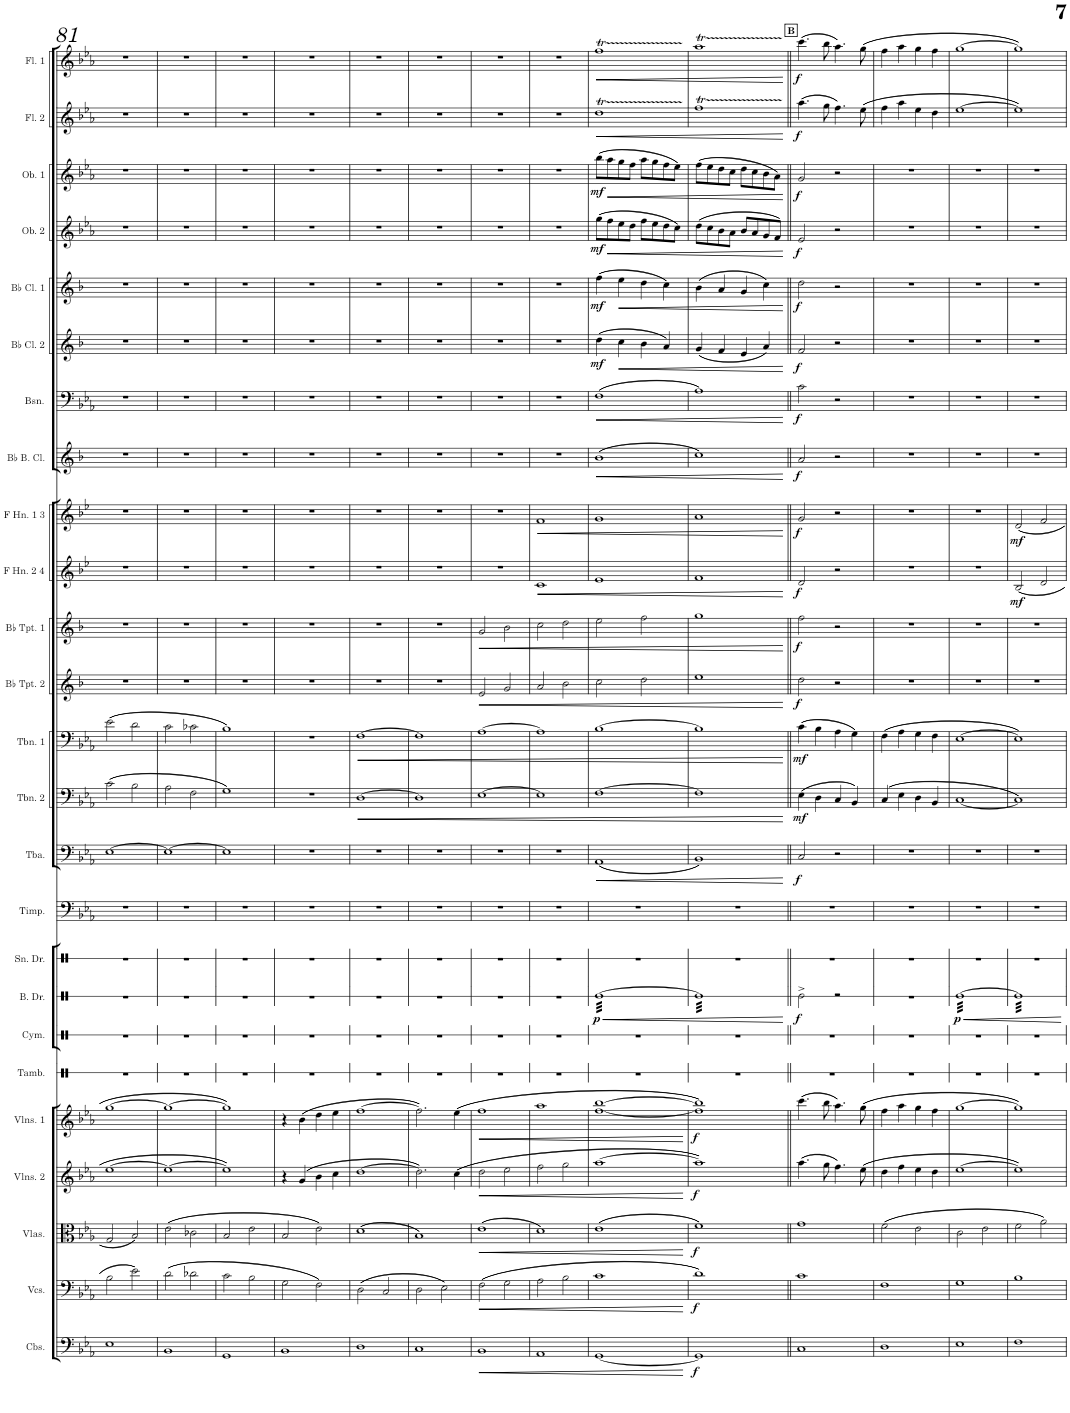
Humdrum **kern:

**kern	**dynam	**kern	**dynam	**kern	**dynam	**kern	**dynam	**kern	**dynam	**kern	**kern	**kern	**dynam	**kern	**kern	**kern	**dynam	**kern	**dynam	**kern	**dynam	**kern	**dynam	**kern	**dynam	**kern	**dynam	**kern	**dynam	**kern	**dynam	**kern	**dynam	**kern	**dynam	**kern	**dynam	**kern	**dynam	**kern	**dynam	**kern	**dynam	**kern	**dynam
*part25	*part25	*part24	*part24	*part23	*part23	*part22	*part22	*part21	*part21	*part20	*part19	*part18	*part18	*part17	*part16	*part15	*part15	*part14	*part14	*part13	*part13	*part12	*part12	*part11	*part11	*part10	*part10	*part9	*part9	*part8	*part8	*part7	*part7	*part6	*part6	*part5	*part5	*part4	*part4	*part3	*part3	*part2	*part2	*part1	*part1
*staff25	*staff25	*staff24	*staff24	*staff23	*staff23	*staff22	*staff22	*staff21	*staff21	*staff20	*staff19	*staff18	*staff18	*staff17	*staff16	*staff15	*staff15	*staff14	*staff14	*staff13	*staff13	*staff12	*staff12	*staff11	*staff11	*staff10	*staff10	*staff9	*staff9	*staff8	*staff8	*staff7	*staff7	*staff6	*staff6	*staff5	*staff5	*staff4	*staff4	*staff3	*staff3	*staff2	*staff2	*staff1	*staff1
*I"Contrabasses	*	*I"Violoncellos	*	*I"Violas	*	*I"Violins 2	*	*I"Violins 1	*	*I"Tambourine	*I"Cymbal	*I"Bass Drum	*	*I"Snare Drum	*I"Timpani	*I"Tuba	*	*I"Trombone 2	*	*I"Trombone 1	*	*I"Bb Trumpet 2	*	*I"Bb Trumpet 1	*	*I"F Horn 2 &amp; 4	*	*I"F Horn 1 &amp; 3	*	*I"Bb Bass Clarinet	*	*I"Bassoon	*	*I"Bb Clarinet 2	*	*I"Bb Clarinet 1	*	*I"Oboe 2	*	*I"Oboe 1	*	*I"Flute 2	*	*I"Flute 1	*
*I'Cbs.	*	*I'Vcs.	*	*I'Vlas.	*	*I'Vlns. 2	*	*I'Vlns. 1	*	*I'Tamb.	*I'Cym.	*I'B. Dr.	*	*I'Sn. Dr.	*I'Timp.	*I'Tba.	*	*I'Tbn. 2	*	*I'Tbn. 1	*	*I'Bb Tpt. 2	*	*I'Bb Tpt. 1	*	*I'F Hn. 2 4	*	*I'F Hn. 1 3	*	*I'Bb B. Cl.	*	*I'Bsn.	*	*I'Bb Cl. 2	*	*I'Bb Cl. 1	*	*I'Ob. 2	*	*I'Ob. 1	*	*I'Fl. 2	*	*I'Fl. 1	*
!!LO:PB:g=z
*clefF4	*	*clefF4	*	*clefC3	*	*clefG2	*	*clefG2	*	*clefX	*clefX	*clefX	*	*clefX	*clefF4	*clefF4	*	*clefF4	*	*clefF4	*	*clefG2	*	*clefG2	*	*clefG2	*	*clefG2	*	*clefG2	*	*clefF4	*	*clefG2	*	*clefG2	*	*clefG2	*	*clefG2	*	*clefG2	*	*clefG2	*
*Trd7c12	*	*	*	*	*	*	*	*	*	*	*	*	*	*	*	*	*	*	*	*	*	*Trd1c2	*	*Trd1c2	*	*Trd4c7	*	*Trd4c7	*	*Trd8c14	*	*	*	*Trd1c2	*	*Trd1c2	*	*	*	*	*	*	*	*	*
*k[b-e-a-]	*	*k[b-e-a-]	*	*k[b-e-a-]	*	*k[b-e-a-]	*	*k[b-e-a-]	*	*k[]	*k[]	*k[]	*	*k[]	*k[b-e-a-]	*k[b-e-a-]	*	*k[b-e-a-]	*	*k[b-e-a-]	*	*k[b-]	*	*k[b-]	*	*k[b-e-]	*	*k[b-e-]	*	*k[b-]	*	*k[b-e-a-]	*	*k[b-]	*	*k[b-]	*	*k[b-e-a-]	*	*k[b-e-a-]	*	*k[b-e-a-]	*	*k[b-e-a-]	*
*M4/4	*	*M4/4	*	*M4/4	*	*M4/4	*	*M4/4	*	*M4/4	*M4/4	*M4/4	*	*M4/4	*M4/4	*M4/4	*	*M4/4	*	*M4/4	*	*M4/4	*	*M4/4	*	*M4/4	*	*M4/4	*	*M4/4	*	*M4/4	*	*M4/4	*	*M4/4	*	*M4/4	*	*M4/4	*	*M4/4	*	*M4/4	*
=81	=81	=81	=81	=81	=81	=81	=81	=81	=81	=81	=81	=81	=81	=81	=81	=81	=81	=81	=81	=81	=81	=81	=81	=81	=81	=81	=81	=81	=81	=81	=81	=81	=81	=81	=81	=81	=81	=81	=81	=81	=81	=81	=81	=81	=81
1E-	.	2B-\	.	2G/	.	[1ee-	.	[1gg	.	1r	1r	1r	.	1r	1r	[1E-	.	(2c\	.	(2e-\	.	1r	.	1r	.	1r	.	1r	.	1r	.	1r	.	1r	.	1r	.	1r	.	1r	.	1r	.	1r	.
.	.	2e-\	.	2B-/	.	.	.	.	.	.	.	.	.	.	.	.	.	2B-\	.	2d\	.	.	.	.	.	.	.	.	.	.	.	.	.	.	.	.	.	.	.	.	.	.	.	.	.
=82	=82	=82	=82	=82	=82	=82	=82	=82	=82	=82	=82	=82	=82	=82	=82	=82	=82	=82	=82	=82	=82	=82	=82	=82	=82	=82	=82	=82	=82	=82	=82	=82	=82	=82	=82	=82	=82	=82	=82	=82	=82	=82	=82	=82	=82
1BB-	.	(2d\	.	(2e-\	.	1ee-_	.	1gg_	.	1r	1r	1r	.	1r	1r	1E-_	.	2A-\	.	2c\	.	1r	.	1r	.	1r	.	1r	.	1r	.	1r	.	1r	.	1r	.	1r	.	1r	.	1r	.	1r	.
.	.	2d-X\	.	2c-X\	.	.	.	.	.	.	.	.	.	.	.	.	.	2F\	.	2c-X\	.	.	.	.	.	.	.	.	.	.	.	.	.	.	.	.	.	.	.	.	.	.	.	.	.
=83	=83	=83	=83	=83	=83	=83	=83	=83	=83	=83	=83	=83	=83	=83	=83	=83	=83	=83	=83	=83	=83	=83	=83	=83	=83	=83	=83	=83	=83	=83	=83	=83	=83	=83	=83	=83	=83	=83	=83	=83	=83	=83	=83	=83	=83
1GG	.	2c\	.	2B-/	.	1ee-]	.	1gg]	.	1r	1r	1r	.	1r	1r	1E-]	.	1G)	.	1B-)	.	1r	.	1r	.	1r	.	1r	.	1r	.	1r	.	1r	.	1r	.	1r	.	1r	.	1r	.	1r	.
.	.	2B-\	.	2e-\	.	.	.	.	.	.	.	.	.	.	.	.	.	.	.	.	.	.	.	.	.	.	.	.	.	.	.	.	.	.	.	.	.	.	.	.	.	.	.	.	.
=84	=84	=84	=84	=84	=84	=84	=84	=84	=84	=84	=84	=84	=84	=84	=84	=84	=84	=84	=84	=84	=84	=84	=84	=84	=84	=84	=84	=84	=84	=84	=84	=84	=84	=84	=84	=84	=84	=84	=84	=84	=84	=84	=84	=84	=84
1BB-	.	2G\	.	2B-/	.	4r	.	4r	.	1r	1r	1r	.	1r	1r	1r	.	1r	.	1r	.	1r	.	1r	.	1r	.	1r	.	1r	.	1r	.	1r	.	1r	.	1r	.	1r	.	1r	.	1r	.
.	.	.	.	.	.	(4g/	.	(4b-\	.	.	.	.	.	.	.	.	.	.	.	.	.	.	.	.	.	.	.	.	.	.	.	.	.	.	.	.	.	.	.	.	.	.	.	.	.
.	.	2F\)	.	2e-\)	.	4b-\	.	4dd\	.	.	.	.	.	.	.	.	.	.	.	.	.	.	.	.	.	.	.	.	.	.	.	.	.	.	.	.	.	.	.	.	.	.	.	.	.
.	.	.	.	.	.	4cc\	.	4ee-\	.	.	.	.	.	.	.	.	.	.	.	.	.	.	.	.	.	.	.	.	.	.	.	.	.	.	.	.	.	.	.	.	.	.	.	.	.
=85	=85	=85	=85	=85	=85	=85	=85	=85	=85	=85	=85	=85	=85	=85	=85	=85	=85	=85	=85	=85	=85	=85	=85	=85	=85	=85	=85	=85	=85	=85	=85	=85	=85	=85	=85	=85	=85	=85	=85	=85	=85	=85	=85	=85	=85
!	!	!	!	!	!	!	!	!	!	!	!	!	!	!	!	!	!	!	!LO:HP:b	!	!LO:HP:b	!	!	!	!	!	!	!	!	!	!	!	!	!	!	!	!	!	!	!	!	!	!	!	!
1D	.	(2D\	.	(1d	.	[1dd	.	[1ff	.	1r	1r	1r	.	1r	1r	1r	.	[1D	<	[1F	<	1r	.	1r	.	1r	.	1r	.	1r	.	1r	.	1r	.	1r	.	1r	.	1r	.	1r	.	1r	.
.	.	2C/	.	.	.	.	.	.	.	.	.	.	.	.	.	.	.	.	.	.	.	.	.	.	.	.	.	.	.	.	.	.	.	.	.	.	.	.	.	.	.	.	.	.	.
=86	=86	=86	=86	=86	=86	=86	=86	=86	=86	=86	=86	=86	=86	=86	=86	=86	=86	=86	=86	=86	=86	=86	=86	=86	=86	=86	=86	=86	=86	=86	=86	=86	=86	=86	=86	=86	=86	=86	=86	=86	=86	=86	=86	=86	=86
1C	.	2D\	.	1B-)	.	2.dd\])	.	2.ff\])	.	1r	1r	1r	.	1r	1r	1r	.	1D]	.	1F]	.	1r	.	1r	.	1r	.	1r	.	1r	.	1r	.	1r	.	1r	.	1r	.	1r	.	1r	.	1r	.
.	.	2E-\)	.	.	.	.	.	.	.	.	.	.	.	.	.	.	.	.	.	.	.	.	.	.	.	.	.	.	.	.	.	.	.	.	.	.	.	.	.	.	.	.	.	.	.
.	.	.	.	.	.	(4cc\	.	(4ee-\	.	.	.	.	.	.	.	.	.	.	.	.	.	.	.	.	.	.	.	.	.	.	.	.	.	.	.	.	.	.	.	.	.	.	.	.	.
=87	=87	=87	=87	=87	=87	=87	=87	=87	=87	=87	=87	=87	=87	=87	=87	=87	=87	=87	=87	=87	=87	=87	=87	=87	=87	=87	=87	=87	=87	=87	=87	=87	=87	=87	=87	=87	=87	=87	=87	=87	=87	=87	=87	=87	=87
!	!LO:HP:b	!	!LO:HP:b	!	!LO:HP:b	!	!LO:HP:b	!	!LO:HP:b	!	!	!	!	!	!	!	!	!	!	!	!	!	!LO:HP:b	!	!LO:HP:b	!	!	!	!	!	!	!	!	!	!	!	!	!	!	!	!	!	!	!	!
1BB-	<	(2F\	<	(1e-	<	2dd\	<	1ff	<	1r	1r	1r	.	1r	1r	1r	.	[1E-	.	[1A-	.	2e/	<	2g/	<	1r	.	1r	.	1r	.	1r	.	1r	.	1r	.	1r	.	1r	.	1r	.	1r	.
.	.	2G\	.	.	.	2ee-\	.	.	.	.	.	.	.	.	.	.	.	.	.	.	.	2g/	.	2b-\	.	.	.	.	.	.	.	.	.	.	.	.	.	.	.	.	.	.	.	.	.
=88	=88	=88	=88	=88	=88	=88	=88	=88	=88	=88	=88	=88	=88	=88	=88	=88	=88	=88	=88	=88	=88	=88	=88	=88	=88	=88	=88	=88	=88	=88	=88	=88	=88	=88	=88	=88	=88	=88	=88	=88	=88	=88	=88	=88	=88
!	!	!	!	!	!	!	!	!	!	!	!	!	!	!	!	!	!	!	!	!	!	!	!	!	!	!	!LO:HP:b	!	!LO:HP:b	!	!	!	!	!	!	!	!	!	!	!	!	!	!	!	!
1AA-	.	2A-\	.	1d)	.	2ff\	.	1aa-	.	1r	1r	1r	.	1r	1r	1r	.	1E-]	.	1A-]	.	2a/	.	2cc\	.	1c	<	1f	<	1r	.	1r	.	1r	.	1r	.	1r	.	1r	.	1r	.	1r	.
.	.	2B-\	.	.	.	2gg\	.	.	.	.	.	.	.	.	.	.	.	.	.	.	.	2b-\	.	2dd\	.	.	.	.	.	.	.	.	.	.	.	.	.	.	.	.	.	.	.	.	.
=89	=89	=89	=89	=89	=89	=89	=89	=89	=89	=89	=89	=89	=89	=89	=89	=89	=89	=89	=89	=89	=89	=89	=89	=89	=89	=89	=89	=89	=89	=89	=89	=89	=89	=89	=89	=89	=89	=89	=89	=89	=89	=89	=89	=89	=89
!	!	!	!	!	!	!	!	!	!	!	!	!	!LO:HP:b	!	!	!	!LO:HP:b	!	!	!	!	!	!	!	!	!	!	!	!	!	!LO:HP:b	!	!LO:HP:b	!	!	!	!	!	!	!	!	!	!LO:HP:b	!	!LO:HP:b
!	!	!	!	!	!	!	!	!	!	!	!	!	!LO:DY:n=1:b	!	!	!	!	!	!	!	!	!	!	!	!	!	!	!	!	!	!	!	!	!	!LO:DY:b	!	!LO:DY:b	!	!LO:DY:b	!	!LO:DY:b	!	!	!	!
*	*	*	*	*	*	*	*	*	*	*	*	*tremolo	*	*	*	*	*	*	*	*	*	*	*	*	*	*	*	*	*	*	*	*	*	*	*	*	*	*	*	*	*	*	*	*	*
[1GG	.	1c	.	(1e-	.	[1aa-	.	[1ff [1bb-	.	1r	1r	[32ReLLL	< p	1r	1r	(1AA-	<	[1F	.	[1B-	.	2cc\	.	2ee\	.	1e-	.	1g	.	(1b-	<	(1F	<	(4dd\	mf	(4ff\	mf	(8gg\L	mf	(8bb-\L	mf	1ddt	<	1ffT	<
.	.	.	.	.	.	.	.	.	.	.	.	32Re	.	.	.	.	.	.	.	.	.	.	.	.	.	.	.	.	.	.	.	.	.	.	.	.	.	.	.	.	.	.	.	.	.
.	.	.	.	.	.	.	.	.	.	.	.	32Re	.	.	.	.	.	.	.	.	.	.	.	.	.	.	.	.	.	.	.	.	.	.	.	.	.	.	.	.	.	.	.	.	.
.	.	.	.	.	.	.	.	.	.	.	.	32Re	.	.	.	.	.	.	.	.	.	.	.	.	.	.	.	.	.	.	.	.	.	.	.	.	.	.	.	.	.	.	.	.	.
!	!	!	!	!	!	!	!	!	!	!	!	!	!	!	!	!	!	!	!	!	!	!	!	!	!	!	!	!	!	!	!	!	!	!	!	!	!	!	!LO:HP:b	!	!LO:HP:b	!	!	!	!
.	.	.	.	.	.	.	.	.	.	.	.	32Re	.	.	.	.	.	.	.	.	.	.	.	.	.	.	.	.	.	.	.	.	.	.	.	.	.	8ff\	<	8aa-\	<	.	.	.	.
.	.	.	.	.	.	.	.	.	.	.	.	32Re	.	.	.	.	.	.	.	.	.	.	.	.	.	.	.	.	.	.	.	.	.	.	.	.	.	.	.	.	.	.	.	.	.
.	.	.	.	.	.	.	.	.	.	.	.	32Re	.	.	.	.	.	.	.	.	.	.	.	.	.	.	.	.	.	.	.	.	.	.	.	.	.	.	.	.	.	.	.	.	.
.	.	.	.	.	.	.	.	.	.	.	.	32Re	.	.	.	.	.	.	.	.	.	.	.	.	.	.	.	.	.	.	.	.	.	.	.	.	.	.	.	.	.	.	.	.	.
!	!	!	!	!	!	!	!	!	!	!	!	!	!	!	!	!	!	!	!	!	!	!	!	!	!	!	!	!	!	!	!	!	!	!	!LO:HP:b	!	!LO:HP:b	!	!	!	!	!	!	!	!
.	.	.	.	.	.	.	.	.	.	.	.	32Re	.	.	.	.	.	.	.	.	.	.	.	.	.	.	.	.	.	.	.	.	.	4cc\	<	4ee\	<	8ee-\	.	8gg\	.	.	.	.	.
.	.	.	.	.	.	.	.	.	.	.	.	32Re	.	.	.	.	.	.	.	.	.	.	.	.	.	.	.	.	.	.	.	.	.	.	.	.	.	.	.	.	.	.	.	.	.
.	.	.	.	.	.	.	.	.	.	.	.	32Re	.	.	.	.	.	.	.	.	.	.	.	.	.	.	.	.	.	.	.	.	.	.	.	.	.	.	.	.	.	.	.	.	.
.	.	.	.	.	.	.	.	.	.	.	.	32Re	.	.	.	.	.	.	.	.	.	.	.	.	.	.	.	.	.	.	.	.	.	.	.	.	.	.	.	.	.	.	.	.	.
.	.	.	.	.	.	.	.	.	.	.	.	32Re	.	.	.	.	.	.	.	.	.	.	.	.	.	.	.	.	.	.	.	.	.	.	.	.	.	8dd\J	.	8ff\J	.	.	.	.	.
.	.	.	.	.	.	.	.	.	.	.	.	32Re	.	.	.	.	.	.	.	.	.	.	.	.	.	.	.	.	.	.	.	.	.	.	.	.	.	.	.	.	.	.	.	.	.
.	.	.	.	.	.	.	.	.	.	.	.	32Re	.	.	.	.	.	.	.	.	.	.	.	.	.	.	.	.	.	.	.	.	.	.	.	.	.	.	.	.	.	.	.	.	.
.	.	.	.	.	.	.	.	.	.	.	.	32Re	.	.	.	.	.	.	.	.	.	.	.	.	.	.	.	.	.	.	.	.	.	.	.	.	.	.	.	.	.	.	.	.	.
.	.	.	.	.	.	.	.	.	.	.	.	32Re	.	.	.	.	.	.	.	.	.	2dd\	.	2ff\	.	.	.	.	.	.	.	.	.	4b-\	.	4dd\	.	8ff\L	.	8aa-\L	.	.	.	.	.
.	.	.	.	.	.	.	.	.	.	.	.	32Re	.	.	.	.	.	.	.	.	.	.	.	.	.	.	.	.	.	.	.	.	.	.	.	.	.	.	.	.	.	.	.	.	.
.	.	.	.	.	.	.	.	.	.	.	.	32Re	.	.	.	.	.	.	.	.	.	.	.	.	.	.	.	.	.	.	.	.	.	.	.	.	.	.	.	.	.	.	.	.	.
.	.	.	.	.	.	.	.	.	.	.	.	32Re	.	.	.	.	.	.	.	.	.	.	.	.	.	.	.	.	.	.	.	.	.	.	.	.	.	.	.	.	.	.	.	.	.
.	.	.	.	.	.	.	.	.	.	.	.	32Re	.	.	.	.	.	.	.	.	.	.	.	.	.	.	.	.	.	.	.	.	.	.	.	.	.	8ee-\	.	8gg\	.	.	.	.	.
.	.	.	.	.	.	.	.	.	.	.	.	32Re	.	.	.	.	.	.	.	.	.	.	.	.	.	.	.	.	.	.	.	.	.	.	.	.	.	.	.	.	.	.	.	.	.
.	.	.	.	.	.	.	.	.	.	.	.	32Re	.	.	.	.	.	.	.	.	.	.	.	.	.	.	.	.	.	.	.	.	.	.	.	.	.	.	.	.	.	.	.	.	.
.	.	.	.	.	.	.	.	.	.	.	.	32Re	.	.	.	.	.	.	.	.	.	.	.	.	.	.	.	.	.	.	.	.	.	.	.	.	.	.	.	.	.	.	.	.	.
.	.	.	.	.	.	.	.	.	.	.	.	32Re	.	.	.	.	.	.	.	.	.	.	.	.	.	.	.	.	.	.	.	.	.	4a/)	.	4cc\)	.	8dd\	.	8ff\	.	.	.	.	.
.	.	.	.	.	.	.	.	.	.	.	.	32Re	.	.	.	.	.	.	.	.	.	.	.	.	.	.	.	.	.	.	.	.	.	.	.	.	.	.	.	.	.	.	.	.	.
.	.	.	.	.	.	.	.	.	.	.	.	32Re	.	.	.	.	.	.	.	.	.	.	.	.	.	.	.	.	.	.	.	.	.	.	.	.	.	.	.	.	.	.	.	.	.
.	.	.	.	.	.	.	.	.	.	.	.	32Re	.	.	.	.	.	.	.	.	.	.	.	.	.	.	.	.	.	.	.	.	.	.	.	.	.	.	.	.	.	.	.	.	.
.	.	.	.	.	.	.	.	.	.	.	.	32Re	.	.	.	.	.	.	.	.	.	.	.	.	.	.	.	.	.	.	.	.	.	.	.	.	.	8cc\J)	.	8ee-\J)	.	.	.	.	.
.	.	.	.	.	.	.	.	.	.	.	.	32Re	.	.	.	.	.	.	.	.	.	.	.	.	.	.	.	.	.	.	.	.	.	.	.	.	.	.	.	.	.	.	.	.	.
.	.	.	.	.	.	.	.	.	.	.	.	32Re	.	.	.	.	.	.	.	.	.	.	.	.	.	.	.	.	.	.	.	.	.	.	.	.	.	.	.	.	.	.	.	.	.
.	.	.	.	.	.	.	.	.	.	.	.	32ReJJJ	.	.	.	.	.	.	.	.	.	.	.	.	.	.	.	.	.	.	.	.	.	.	.	.	.	.	.	.	.	.	.	.	.
.	[	.	[	.	[	.	[	.	[	.	.	.	.	.	.	.	.	.	.	.	.	.	.	.	.	.	.	.	.	.	.	.	.	.	.	.	.	.	.	.	.	.	.	.	.
=90	=90	=90	=90	=90	=90	=90	=90	=90	=90	=90	=90	=90	=90	=90	=90	=90	=90	=90	=90	=90	=90	=90	=90	=90	=90	=90	=90	=90	=90	=90	=90	=90	=90	=90	=90	=90	=90	=90	=90	=90	=90	=90	=90	=90	=90
!	!LO:DY:b	!	!LO:DY:b	!	!LO:DY:b	!	!LO:DY:b	!	!LO:DY:b	!	!	!	!	!	!	!	!	!	!	!	!	!	!	!	!	!	!	!	!	!	!	!	!	!	!	!	!	!	!	!	!	!	!	!	!
1GG]	f	1d)	f	1f)	f	1aa-])	f	1ff] 1bb-])	f	1r	1r	32Re]LLL	.	1r	1r	1BB-)	.	1F]	.	1B-]	.	1ee	.	1gg	.	1f	.	1a	.	1cc)	.	1A-)	.	(4g/	.	(4b-\	.	(8dd\L	.	(8ff\L	.	1ffT	.	1aa-T	.
.	.	.	.	.	.	.	.	.	.	.	.	32Re	.	.	.	.	.	.	.	.	.	.	.	.	.	.	.	.	.	.	.	.	.	.	.	.	.	.	.	.	.	.	.	.	.
.	.	.	.	.	.	.	.	.	.	.	.	32Re	.	.	.	.	.	.	.	.	.	.	.	.	.	.	.	.	.	.	.	.	.	.	.	.	.	.	.	.	.	.	.	.	.
.	.	.	.	.	.	.	.	.	.	.	.	32Re	.	.	.	.	.	.	.	.	.	.	.	.	.	.	.	.	.	.	.	.	.	.	.	.	.	.	.	.	.	.	.	.	.
.	.	.	.	.	.	.	.	.	.	.	.	32Re	.	.	.	.	.	.	.	.	.	.	.	.	.	.	.	.	.	.	.	.	.	.	.	.	.	8cc\	.	8ee-\	.	.	.	.	.
.	.	.	.	.	.	.	.	.	.	.	.	32Re	.	.	.	.	.	.	.	.	.	.	.	.	.	.	.	.	.	.	.	.	.	.	.	.	.	.	.	.	.	.	.	.	.
.	.	.	.	.	.	.	.	.	.	.	.	32Re	.	.	.	.	.	.	.	.	.	.	.	.	.	.	.	.	.	.	.	.	.	.	.	.	.	.	.	.	.	.	.	.	.
.	.	.	.	.	.	.	.	.	.	.	.	32Re	.	.	.	.	.	.	.	.	.	.	.	.	.	.	.	.	.	.	.	.	.	.	.	.	.	.	.	.	.	.	.	.	.
.	.	.	.	.	.	.	.	.	.	.	.	32Re	.	.	.	.	.	.	.	.	.	.	.	.	.	.	.	.	.	.	.	.	.	4f/	.	4a/	.	8b-\	.	8dd\	.	.	.	.	.
.	.	.	.	.	.	.	.	.	.	.	.	32Re	.	.	.	.	.	.	.	.	.	.	.	.	.	.	.	.	.	.	.	.	.	.	.	.	.	.	.	.	.	.	.	.	.
.	.	.	.	.	.	.	.	.	.	.	.	32Re	.	.	.	.	.	.	.	.	.	.	.	.	.	.	.	.	.	.	.	.	.	.	.	.	.	.	.	.	.	.	.	.	.
.	.	.	.	.	.	.	.	.	.	.	.	32Re	.	.	.	.	.	.	.	.	.	.	.	.	.	.	.	.	.	.	.	.	.	.	.	.	.	.	.	.	.	.	.	.	.
.	.	.	.	.	.	.	.	.	.	.	.	32Re	.	.	.	.	.	.	.	.	.	.	.	.	.	.	.	.	.	.	.	.	.	.	.	.	.	8a-\J	.	8cc\J	.	.	.	.	.
.	.	.	.	.	.	.	.	.	.	.	.	32Re	.	.	.	.	.	.	.	.	.	.	.	.	.	.	.	.	.	.	.	.	.	.	.	.	.	.	.	.	.	.	.	.	.
.	.	.	.	.	.	.	.	.	.	.	.	32Re	.	.	.	.	.	.	.	.	.	.	.	.	.	.	.	.	.	.	.	.	.	.	.	.	.	.	.	.	.	.	.	.	.
.	.	.	.	.	.	.	.	.	.	.	.	32Re	.	.	.	.	.	.	.	.	.	.	.	.	.	.	.	.	.	.	.	.	.	.	.	.	.	.	.	.	.	.	.	.	.
.	.	.	.	.	.	.	.	.	.	.	.	32Re	.	.	.	.	.	.	.	.	.	.	.	.	.	.	.	.	.	.	.	.	.	4e/	.	4g/	.	8b-/L	.	8dd\L	.	.	.	.	.
.	.	.	.	.	.	.	.	.	.	.	.	32Re	.	.	.	.	.	.	.	.	.	.	.	.	.	.	.	.	.	.	.	.	.	.	.	.	.	.	.	.	.	.	.	.	.
.	.	.	.	.	.	.	.	.	.	.	.	32Re	.	.	.	.	.	.	.	.	.	.	.	.	.	.	.	.	.	.	.	.	.	.	.	.	.	.	.	.	.	.	.	.	.
.	.	.	.	.	.	.	.	.	.	.	.	32Re	.	.	.	.	.	.	.	.	.	.	.	.	.	.	.	.	.	.	.	.	.	.	.	.	.	.	.	.	.	.	.	.	.
.	.	.	.	.	.	.	.	.	.	.	.	32Re	.	.	.	.	.	.	.	.	.	.	.	.	.	.	.	.	.	.	.	.	.	.	.	.	.	8a-/	.	8cc\	.	.	.	.	.
.	.	.	.	.	.	.	.	.	.	.	.	32Re	.	.	.	.	.	.	.	.	.	.	.	.	.	.	.	.	.	.	.	.	.	.	.	.	.	.	.	.	.	.	.	.	.
.	.	.	.	.	.	.	.	.	.	.	.	32Re	.	.	.	.	.	.	.	.	.	.	.	.	.	.	.	.	.	.	.	.	.	.	.	.	.	.	.	.	.	.	.	.	.
.	.	.	.	.	.	.	.	.	.	.	.	32Re	.	.	.	.	.	.	.	.	.	.	.	.	.	.	.	.	.	.	.	.	.	.	.	.	.	.	.	.	.	.	.	.	.
.	.	.	.	.	.	.	.	.	.	.	.	32Re	.	.	.	.	.	.	.	.	.	.	.	.	.	.	.	.	.	.	.	.	.	4a/)	.	4cc\)	.	8g/	.	8b-\	.	.	.	.	.
.	.	.	.	.	.	.	.	.	.	.	.	32Re	.	.	.	.	.	.	.	.	.	.	.	.	.	.	.	.	.	.	.	.	.	.	.	.	.	.	.	.	.	.	.	.	.
.	.	.	.	.	.	.	.	.	.	.	.	32Re	.	.	.	.	.	.	.	.	.	.	.	.	.	.	.	.	.	.	.	.	.	.	.	.	.	.	.	.	.	.	.	.	.
.	.	.	.	.	.	.	.	.	.	.	.	32Re	.	.	.	.	.	.	.	.	.	.	.	.	.	.	.	.	.	.	.	.	.	.	.	.	.	.	.	.	.	.	.	.	.
.	.	.	.	.	.	.	.	.	.	.	.	32Re	.	.	.	.	.	.	.	.	.	.	.	.	.	.	.	.	.	.	.	.	.	.	.	.	.	8f/J)	.	8a-\J)	.	.	.	.	.
.	.	.	.	.	.	.	.	.	.	.	.	32Re	.	.	.	.	.	.	.	.	.	.	.	.	.	.	.	.	.	.	.	.	.	.	.	.	.	.	.	.	.	.	.	.	.
.	.	.	.	.	.	.	.	.	.	.	.	32Re	.	.	.	.	.	.	.	.	.	.	.	.	.	.	.	.	.	.	.	.	.	.	.	.	.	.	.	.	.	.	.	.	.
.	.	.	.	.	.	.	.	.	.	.	.	32ReJJJ	.	.	.	.	.	.	.	.	.	.	.	.	.	.	.	.	.	.	.	.	.	.	.	.	.	.	.	.	.	.	.	.	.
*	*	*	*	*	*	*	*	*	*	*	*	*Xtremolo	*	*	*	*	*	*	*	*	*	*	*	*	*	*	*	*	*	*	*	*	*	*	*	*	*	*	*	*	*	*	*	*	*
.	.	.	.	.	.	.	.	.	.	.	.	.	[	.	.	.	[	.	[	.	[	.	[	.	[	.	[	.	[	.	[	.	[	.	[	.	[	.	[	.	[	.	[	.	[
!!LO:REH:place=s1:a:B:cj:t=B
=91||	=91||	=91||	=91||	=91||	=91||	=91||	=91||	=91||	=91||	=91||	=91||	=91||	=91||	=91||	=91||	=91||	=91||	=91||	=91||	=91||	=91||	=91||	=91||	=91||	=91||	=91||	=91||	=91||	=91||	=91||	=91||	=91||	=91||	=91||	=91||	=91||	=91||	=91||	=91||	=91||	=91||	=91||	=91||	=91||	=91||
!	!	!	!	!	!	!	!	!	!	!	!	!	!LO:DY:b	!	!	!	!LO:DY:b	!	!LO:DY:b	!	!LO:DY:b	!	!LO:DY:b	!	!LO:DY:b	!	!LO:DY:b	!	!LO:DY:b	!	!LO:DY:b	!	!LO:DY:b	!	!LO:DY:b	!	!LO:DY:b	!	!LO:DY:b	!	!LO:DY:b	!	!LO:DY:b	!	!LO:DY:b
1C	.	1c	.	1g	.	(4.aa-\	.	(4.ccc\	.	1r	1r	2Re^\	f	1r	1r	2C/	f	(4E-\	mf	(4c\	mf	2dd\	f	2ff\	f	2d/	f	2g/	f	2a/	f	2c\	f	2f/	f	2dd\	f	2e-/	f	2g/	f	(4.aa-\	f	(4.ccc\	f
.	.	.	.	.	.	.	.	.	.	.	.	.	.	.	.	.	.	4D\	.	4B-\	.	.	.	.	.	.	.	.	.	.	.	.	.	.	.	.	.	.	.	.	.	.	.	.	.
.	.	.	.	.	.	8gg\	.	8bb-\	.	.	.	.	.	.	.	.	.	.	.	.	.	.	.	.	.	.	.	.	.	.	.	.	.	.	.	.	.	.	.	.	.	8gg\	.	8bb-\	.
.	.	.	.	.	.	4.ff\)	.	4.aa-\)	.	.	.	2r	.	.	.	2r	.	4C/	.	4A-\	.	2r	.	2r	.	2r	.	2r	.	2r	.	2r	.	2r	.	2r	.	2r	.	2r	.	4.ff\)	.	4.aa-\)	.
.	.	.	.	.	.	.	.	.	.	.	.	.	.	.	.	.	.	4BB-/)	.	4G\)	.	.	.	.	.	.	.	.	.	.	.	.	.	.	.	.	.	.	.	.	.	.	.	.	.
.	.	.	.	.	.	(8ee-\	.	(8gg\	.	.	.	.	.	.	.	.	.	.	.	.	.	.	.	.	.	.	.	.	.	.	.	.	.	.	.	.	.	.	.	.	.	(8ee-\	.	(8gg\	.
=92	=92	=92	=92	=92	=92	=92	=92	=92	=92	=92	=92	=92	=92	=92	=92	=92	=92	=92	=92	=92	=92	=92	=92	=92	=92	=92	=92	=92	=92	=92	=92	=92	=92	=92	=92	=92	=92	=92	=92	=92	=92	=92	=92	=92	=92
1D	.	1F	.	(2f\	.	4dd\	.	4ff\	.	1r	1r	1r	.	1r	1r	1r	.	(4C/	.	(4F\	.	1r	.	1r	.	1r	.	1r	.	1r	.	1r	.	1r	.	1r	.	1r	.	1r	.	4ff\	.	4ff\	.
.	.	.	.	.	.	4ff\	.	4aa-\	.	.	.	.	.	.	.	.	.	4E-\	.	4A-\	.	.	.	.	.	.	.	.	.	.	.	.	.	.	.	.	.	.	.	.	.	4aa-\	.	4aa-\	.
.	.	.	.	2e-\	.	4ee-\	.	4gg\	.	.	.	.	.	.	.	.	.	4D\	.	4G\	.	.	.	.	.	.	.	.	.	.	.	.	.	.	.	.	.	.	.	.	.	4ee-\	.	4gg\	.
.	.	.	.	.	.	4dd\	.	4ff\	.	.	.	.	.	.	.	.	.	4BB-/	.	4F\	.	.	.	.	.	.	.	.	.	.	.	.	.	.	.	.	.	.	.	.	.	4dd\	.	4ff\	.
=93	=93	=93	=93	=93	=93	=93	=93	=93	=93	=93	=93	=93	=93	=93	=93	=93	=93	=93	=93	=93	=93	=93	=93	=93	=93	=93	=93	=93	=93	=93	=93	=93	=93	=93	=93	=93	=93	=93	=93	=93	=93	=93	=93	=93	=93
!	!	!	!	!	!	!	!	!	!	!	!	!	!LO:HP:b	!	!	!	!	!	!	!	!	!	!	!	!	!	!	!	!	!	!	!	!	!	!	!	!	!	!	!	!	!	!	!	!
!	!	!	!	!	!	!	!	!	!	!	!	!	!LO:DY:n=1:b	!	!	!	!	!	!	!	!	!	!	!	!	!	!	!	!	!	!	!	!	!	!	!	!	!	!	!	!	!	!	!	!
*	*	*	*	*	*	*	*	*	*	*	*	*tremolo	*	*	*	*	*	*	*	*	*	*	*	*	*	*	*	*	*	*	*	*	*	*	*	*	*	*	*	*	*	*	*	*	*
1E-	.	1G	.	2c\	.	[1ee-	.	[1gg	.	1r	1r	[32ReLLL	< p	1r	1r	1r	.	[1C	.	[1E-	.	1r	.	1r	.	1r	.	1r	.	1r	.	1r	.	1r	.	1r	.	1r	.	1r	.	[1ee-	.	[1gg	.
.	.	.	.	.	.	.	.	.	.	.	.	32Re	.	.	.	.	.	.	.	.	.	.	.	.	.	.	.	.	.	.	.	.	.	.	.	.	.	.	.	.	.	.	.	.	.
.	.	.	.	.	.	.	.	.	.	.	.	32Re	.	.	.	.	.	.	.	.	.	.	.	.	.	.	.	.	.	.	.	.	.	.	.	.	.	.	.	.	.	.	.	.	.
.	.	.	.	.	.	.	.	.	.	.	.	32Re	.	.	.	.	.	.	.	.	.	.	.	.	.	.	.	.	.	.	.	.	.	.	.	.	.	.	.	.	.	.	.	.	.
.	.	.	.	.	.	.	.	.	.	.	.	32Re	.	.	.	.	.	.	.	.	.	.	.	.	.	.	.	.	.	.	.	.	.	.	.	.	.	.	.	.	.	.	.	.	.
.	.	.	.	.	.	.	.	.	.	.	.	32Re	.	.	.	.	.	.	.	.	.	.	.	.	.	.	.	.	.	.	.	.	.	.	.	.	.	.	.	.	.	.	.	.	.
.	.	.	.	.	.	.	.	.	.	.	.	32Re	.	.	.	.	.	.	.	.	.	.	.	.	.	.	.	.	.	.	.	.	.	.	.	.	.	.	.	.	.	.	.	.	.
.	.	.	.	.	.	.	.	.	.	.	.	32Re	.	.	.	.	.	.	.	.	.	.	.	.	.	.	.	.	.	.	.	.	.	.	.	.	.	.	.	.	.	.	.	.	.
.	.	.	.	.	.	.	.	.	.	.	.	32Re	.	.	.	.	.	.	.	.	.	.	.	.	.	.	.	.	.	.	.	.	.	.	.	.	.	.	.	.	.	.	.	.	.
.	.	.	.	.	.	.	.	.	.	.	.	32Re	.	.	.	.	.	.	.	.	.	.	.	.	.	.	.	.	.	.	.	.	.	.	.	.	.	.	.	.	.	.	.	.	.
.	.	.	.	.	.	.	.	.	.	.	.	32Re	.	.	.	.	.	.	.	.	.	.	.	.	.	.	.	.	.	.	.	.	.	.	.	.	.	.	.	.	.	.	.	.	.
.	.	.	.	.	.	.	.	.	.	.	.	32Re	.	.	.	.	.	.	.	.	.	.	.	.	.	.	.	.	.	.	.	.	.	.	.	.	.	.	.	.	.	.	.	.	.
.	.	.	.	.	.	.	.	.	.	.	.	32Re	.	.	.	.	.	.	.	.	.	.	.	.	.	.	.	.	.	.	.	.	.	.	.	.	.	.	.	.	.	.	.	.	.
.	.	.	.	.	.	.	.	.	.	.	.	32Re	.	.	.	.	.	.	.	.	.	.	.	.	.	.	.	.	.	.	.	.	.	.	.	.	.	.	.	.	.	.	.	.	.
.	.	.	.	.	.	.	.	.	.	.	.	32Re	.	.	.	.	.	.	.	.	.	.	.	.	.	.	.	.	.	.	.	.	.	.	.	.	.	.	.	.	.	.	.	.	.
.	.	.	.	.	.	.	.	.	.	.	.	32Re	.	.	.	.	.	.	.	.	.	.	.	.	.	.	.	.	.	.	.	.	.	.	.	.	.	.	.	.	.	.	.	.	.
.	.	.	.	2e-\	.	.	.	.	.	.	.	32Re	.	.	.	.	.	.	.	.	.	.	.	.	.	.	.	.	.	.	.	.	.	.	.	.	.	.	.	.	.	.	.	.	.
.	.	.	.	.	.	.	.	.	.	.	.	32Re	.	.	.	.	.	.	.	.	.	.	.	.	.	.	.	.	.	.	.	.	.	.	.	.	.	.	.	.	.	.	.	.	.
.	.	.	.	.	.	.	.	.	.	.	.	32Re	.	.	.	.	.	.	.	.	.	.	.	.	.	.	.	.	.	.	.	.	.	.	.	.	.	.	.	.	.	.	.	.	.
.	.	.	.	.	.	.	.	.	.	.	.	32Re	.	.	.	.	.	.	.	.	.	.	.	.	.	.	.	.	.	.	.	.	.	.	.	.	.	.	.	.	.	.	.	.	.
.	.	.	.	.	.	.	.	.	.	.	.	32Re	.	.	.	.	.	.	.	.	.	.	.	.	.	.	.	.	.	.	.	.	.	.	.	.	.	.	.	.	.	.	.	.	.
.	.	.	.	.	.	.	.	.	.	.	.	32Re	.	.	.	.	.	.	.	.	.	.	.	.	.	.	.	.	.	.	.	.	.	.	.	.	.	.	.	.	.	.	.	.	.
.	.	.	.	.	.	.	.	.	.	.	.	32Re	.	.	.	.	.	.	.	.	.	.	.	.	.	.	.	.	.	.	.	.	.	.	.	.	.	.	.	.	.	.	.	.	.
.	.	.	.	.	.	.	.	.	.	.	.	32Re	.	.	.	.	.	.	.	.	.	.	.	.	.	.	.	.	.	.	.	.	.	.	.	.	.	.	.	.	.	.	.	.	.
.	.	.	.	.	.	.	.	.	.	.	.	32Re	.	.	.	.	.	.	.	.	.	.	.	.	.	.	.	.	.	.	.	.	.	.	.	.	.	.	.	.	.	.	.	.	.
.	.	.	.	.	.	.	.	.	.	.	.	32Re	.	.	.	.	.	.	.	.	.	.	.	.	.	.	.	.	.	.	.	.	.	.	.	.	.	.	.	.	.	.	.	.	.
.	.	.	.	.	.	.	.	.	.	.	.	32Re	.	.	.	.	.	.	.	.	.	.	.	.	.	.	.	.	.	.	.	.	.	.	.	.	.	.	.	.	.	.	.	.	.
.	.	.	.	.	.	.	.	.	.	.	.	32Re	.	.	.	.	.	.	.	.	.	.	.	.	.	.	.	.	.	.	.	.	.	.	.	.	.	.	.	.	.	.	.	.	.
.	.	.	.	.	.	.	.	.	.	.	.	32Re	.	.	.	.	.	.	.	.	.	.	.	.	.	.	.	.	.	.	.	.	.	.	.	.	.	.	.	.	.	.	.	.	.
.	.	.	.	.	.	.	.	.	.	.	.	32Re	.	.	.	.	.	.	.	.	.	.	.	.	.	.	.	.	.	.	.	.	.	.	.	.	.	.	.	.	.	.	.	.	.
.	.	.	.	.	.	.	.	.	.	.	.	32Re	.	.	.	.	.	.	.	.	.	.	.	.	.	.	.	.	.	.	.	.	.	.	.	.	.	.	.	.	.	.	.	.	.
.	.	.	.	.	.	.	.	.	.	.	.	32ReJJJ	.	.	.	.	.	.	.	.	.	.	.	.	.	.	.	.	.	.	.	.	.	.	.	.	.	.	.	.	.	.	.	.	.
=94	=94	=94	=94	=94	=94	=94	=94	=94	=94	=94	=94	=94	=94	=94	=94	=94	=94	=94	=94	=94	=94	=94	=94	=94	=94	=94	=94	=94	=94	=94	=94	=94	=94	=94	=94	=94	=94	=94	=94	=94	=94	=94	=94	=94	=94
!	!	!	!	!	!	!	!	!	!	!	!	!	!	!	!	!	!	!	!	!	!	!	!	!	!	!	!LO:DY:b	!	!LO:DY:b	!	!	!	!	!	!	!	!	!	!	!	!	!	!	!	!
1F	.	1B-	.	2f\	.	1ee-])	.	1gg])	.	1r	1r	32Re]LLL	.	1r	1r	1r	.	1C])	.	1E-])	.	1r	.	1r	.	2B-/	mf	2d/	mf	1r	.	1r	.	1r	.	1r	.	1r	.	1r	.	1ee-])	.	1gg])	.
.	.	.	.	.	.	.	.	.	.	.	.	32Re	.	.	.	.	.	.	.	.	.	.	.	.	.	.	.	.	.	.	.	.	.	.	.	.	.	.	.	.	.	.	.	.	.
.	.	.	.	.	.	.	.	.	.	.	.	32Re	.	.	.	.	.	.	.	.	.	.	.	.	.	.	.	.	.	.	.	.	.	.	.	.	.	.	.	.	.	.	.	.	.
.	.	.	.	.	.	.	.	.	.	.	.	32Re	.	.	.	.	.	.	.	.	.	.	.	.	.	.	.	.	.	.	.	.	.	.	.	.	.	.	.	.	.	.	.	.	.
.	.	.	.	.	.	.	.	.	.	.	.	32Re	.	.	.	.	.	.	.	.	.	.	.	.	.	.	.	.	.	.	.	.	.	.	.	.	.	.	.	.	.	.	.	.	.
.	.	.	.	.	.	.	.	.	.	.	.	32Re	.	.	.	.	.	.	.	.	.	.	.	.	.	.	.	.	.	.	.	.	.	.	.	.	.	.	.	.	.	.	.	.	.
.	.	.	.	.	.	.	.	.	.	.	.	32Re	.	.	.	.	.	.	.	.	.	.	.	.	.	.	.	.	.	.	.	.	.	.	.	.	.	.	.	.	.	.	.	.	.
.	.	.	.	.	.	.	.	.	.	.	.	32Re	.	.	.	.	.	.	.	.	.	.	.	.	.	.	.	.	.	.	.	.	.	.	.	.	.	.	.	.	.	.	.	.	.
.	.	.	.	.	.	.	.	.	.	.	.	32Re	.	.	.	.	.	.	.	.	.	.	.	.	.	.	.	.	.	.	.	.	.	.	.	.	.	.	.	.	.	.	.	.	.
.	.	.	.	.	.	.	.	.	.	.	.	32Re	.	.	.	.	.	.	.	.	.	.	.	.	.	.	.	.	.	.	.	.	.	.	.	.	.	.	.	.	.	.	.	.	.
.	.	.	.	.	.	.	.	.	.	.	.	32Re	.	.	.	.	.	.	.	.	.	.	.	.	.	.	.	.	.	.	.	.	.	.	.	.	.	.	.	.	.	.	.	.	.
.	.	.	.	.	.	.	.	.	.	.	.	32Re	.	.	.	.	.	.	.	.	.	.	.	.	.	.	.	.	.	.	.	.	.	.	.	.	.	.	.	.	.	.	.	.	.
.	.	.	.	.	.	.	.	.	.	.	.	32Re	.	.	.	.	.	.	.	.	.	.	.	.	.	.	.	.	.	.	.	.	.	.	.	.	.	.	.	.	.	.	.	.	.
.	.	.	.	.	.	.	.	.	.	.	.	32Re	.	.	.	.	.	.	.	.	.	.	.	.	.	.	.	.	.	.	.	.	.	.	.	.	.	.	.	.	.	.	.	.	.
.	.	.	.	.	.	.	.	.	.	.	.	32Re	.	.	.	.	.	.	.	.	.	.	.	.	.	.	.	.	.	.	.	.	.	.	.	.	.	.	.	.	.	.	.	.	.
.	.	.	.	.	.	.	.	.	.	.	.	32Re	.	.	.	.	.	.	.	.	.	.	.	.	.	.	.	.	.	.	.	.	.	.	.	.	.	.	.	.	.	.	.	.	.
.	.	.	.	2a-\)	.	.	.	.	.	.	.	32Re	.	.	.	.	.	.	.	.	.	.	.	.	.	2d/	.	2f/	.	.	.	.	.	.	.	.	.	.	.	.	.	.	.	.	.
.	.	.	.	.	.	.	.	.	.	.	.	32Re	.	.	.	.	.	.	.	.	.	.	.	.	.	.	.	.	.	.	.	.	.	.	.	.	.	.	.	.	.	.	.	.	.
.	.	.	.	.	.	.	.	.	.	.	.	32Re	.	.	.	.	.	.	.	.	.	.	.	.	.	.	.	.	.	.	.	.	.	.	.	.	.	.	.	.	.	.	.	.	.
.	.	.	.	.	.	.	.	.	.	.	.	32Re	.	.	.	.	.	.	.	.	.	.	.	.	.	.	.	.	.	.	.	.	.	.	.	.	.	.	.	.	.	.	.	.	.
.	.	.	.	.	.	.	.	.	.	.	.	32Re	.	.	.	.	.	.	.	.	.	.	.	.	.	.	.	.	.	.	.	.	.	.	.	.	.	.	.	.	.	.	.	.	.
.	.	.	.	.	.	.	.	.	.	.	.	32Re	.	.	.	.	.	.	.	.	.	.	.	.	.	.	.	.	.	.	.	.	.	.	.	.	.	.	.	.	.	.	.	.	.
.	.	.	.	.	.	.	.	.	.	.	.	32Re	.	.	.	.	.	.	.	.	.	.	.	.	.	.	.	.	.	.	.	.	.	.	.	.	.	.	.	.	.	.	.	.	.
.	.	.	.	.	.	.	.	.	.	.	.	32Re	.	.	.	.	.	.	.	.	.	.	.	.	.	.	.	.	.	.	.	.	.	.	.	.	.	.	.	.	.	.	.	.	.
.	.	.	.	.	.	.	.	.	.	.	.	32Re	.	.	.	.	.	.	.	.	.	.	.	.	.	.	.	.	.	.	.	.	.	.	.	.	.	.	.	.	.	.	.	.	.
.	.	.	.	.	.	.	.	.	.	.	.	32Re	.	.	.	.	.	.	.	.	.	.	.	.	.	.	.	.	.	.	.	.	.	.	.	.	.	.	.	.	.	.	.	.	.
.	.	.	.	.	.	.	.	.	.	.	.	32Re	.	.	.	.	.	.	.	.	.	.	.	.	.	.	.	.	.	.	.	.	.	.	.	.	.	.	.	.	.	.	.	.	.
.	.	.	.	.	.	.	.	.	.	.	.	32Re	.	.	.	.	.	.	.	.	.	.	.	.	.	.	.	.	.	.	.	.	.	.	.	.	.	.	.	.	.	.	.	.	.
.	.	.	.	.	.	.	.	.	.	.	.	32Re	.	.	.	.	.	.	.	.	.	.	.	.	.	.	.	.	.	.	.	.	.	.	.	.	.	.	.	.	.	.	.	.	.
.	.	.	.	.	.	.	.	.	.	.	.	32Re	.	.	.	.	.	.	.	.	.	.	.	.	.	.	.	.	.	.	.	.	.	.	.	.	.	.	.	.	.	.	.	.	.
.	.	.	.	.	.	.	.	.	.	.	.	32Re	.	.	.	.	.	.	.	.	.	.	.	.	.	.	.	.	.	.	.	.	.	.	.	.	.	.	.	.	.	.	.	.	.
.	.	.	.	.	.	.	.	.	.	.	.	32ReJJJ	.	.	.	.	.	.	.	.	.	.	.	.	.	.	.	.	.	.	.	.	.	.	.	.	.	.	.	.	.	.	.	.	.
*	*	*	*	*	*	*	*	*	*	*	*	*Xtremolo	*	*	*	*	*	*	*	*	*	*	*	*	*	*	*	*	*	*	*	*	*	*	*	*	*	*	*	*	*	*	*	*	*
.	.	.	.	.	.	.	.	.	.	.	.	.	[	.	.	.	.	.	.	.	.	.	.	.	.	.	.	.	.	.	.	.	.	.	.	.	.	.	.	.	.	.	.	.	.
=	=	=	=	=	=	=	=	=	=	=	=	=	=	=	=	=	=	=	=	=	=	=	=	=	=	=	=	=	=	=	=	=	=	=	=	=	=	=	=	=	=	=	=	=	=
*-	*-	*-	*-	*-	*-	*-	*-	*-	*-	*-	*-	*-	*-	*-	*-	*-	*-	*-	*-	*-	*-	*-	*-	*-	*-	*-	*-	*-	*-	*-	*-	*-	*-	*-	*-	*-	*-	*-	*-	*-	*-	*-	*-	*-	*-
